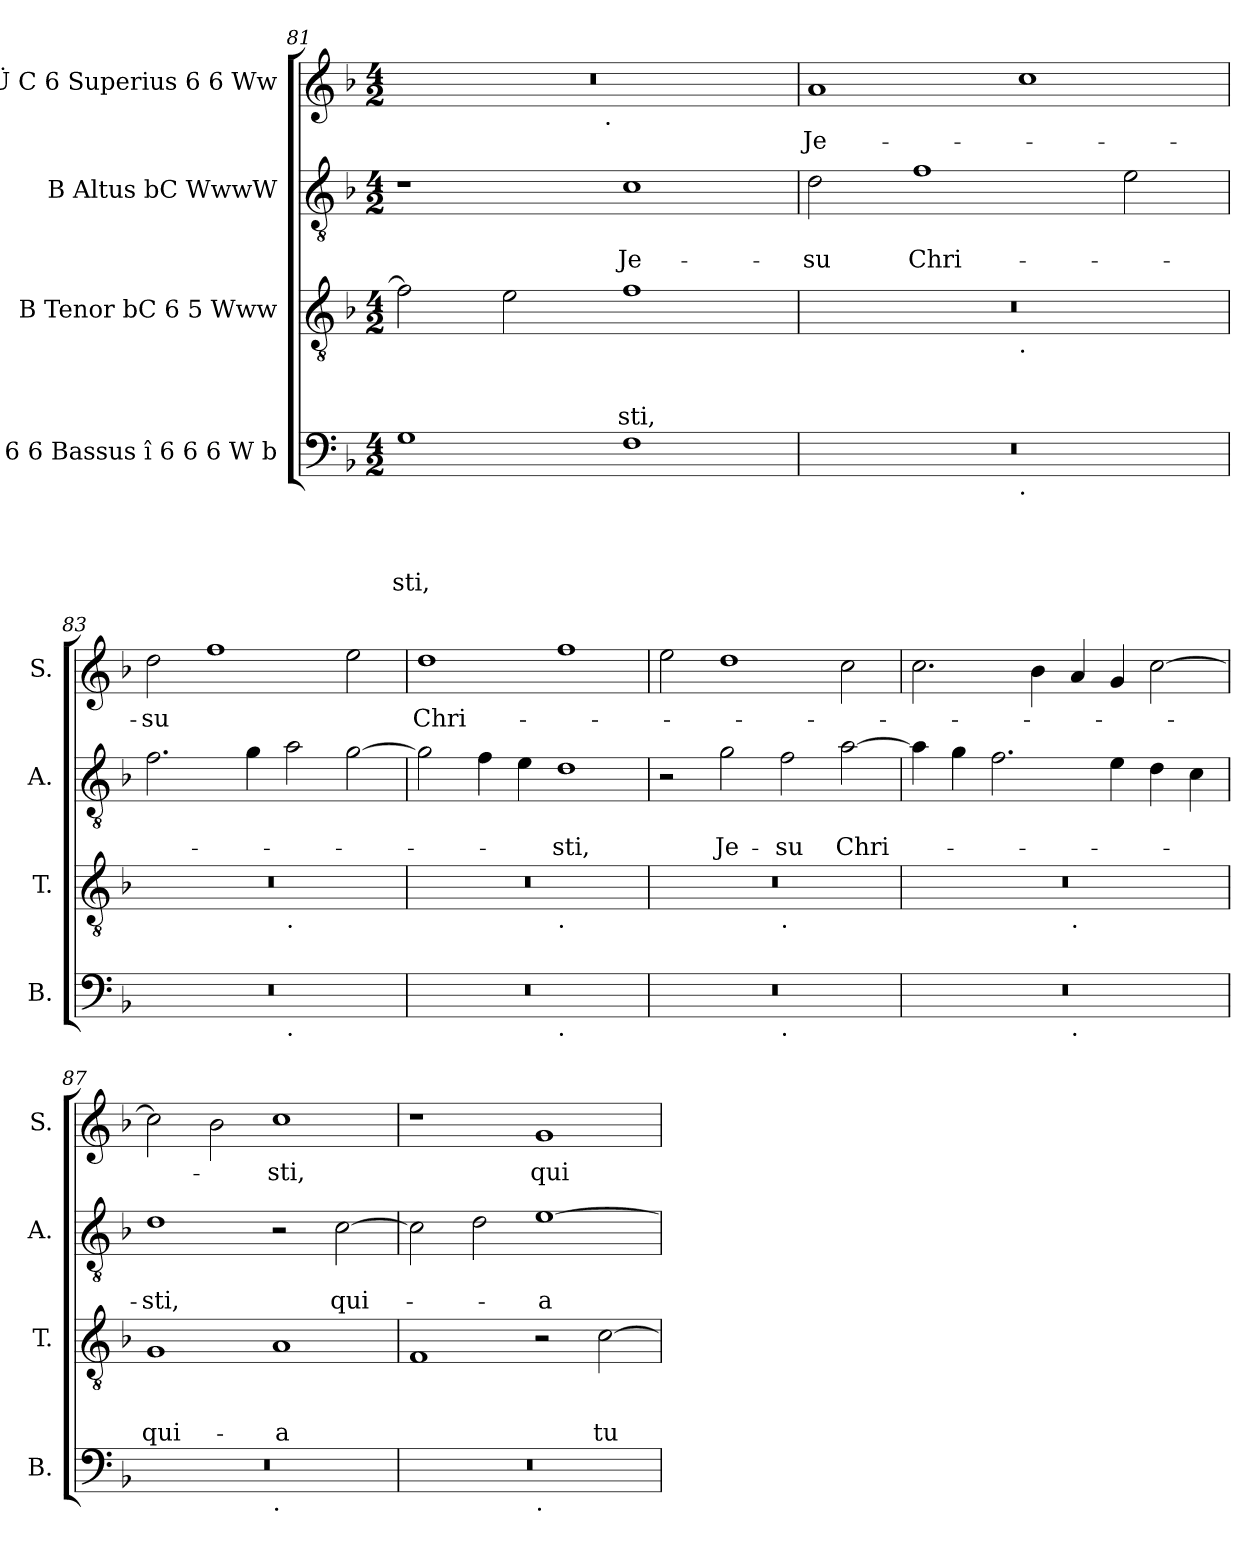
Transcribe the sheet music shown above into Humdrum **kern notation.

**kern	**text	**text	**text	**text	**kern	**text	**text	**text	**kern	**text	**text	**kern	**text
*part4	*part4	*part4	*part4	*part4	*part3	*part3	*part3	*part3	*part2	*part2	*part2	*part1	*part1
*staff4	*staff4	*staff4	*staff4	*staff4	*staff3	*staff3	*staff3	*staff3	*staff2	*staff2	*staff2	*staff1	*staff1
*I"C 6 6 Bassus î 6 6 6 W b	*	*	*	*	*I"B Tenor bC 6 5 Www	*	*	*	*I"B Altus bC WwwW	*	*	*I"b Ü C 6 Superius 6 6 Ww	*
*I'B.	*	*	*	*	*I'T.	*	*	*	*I'A.	*	*	*I'S.	*
*clefF4	*	*	*	*	*clefGv2	*	*	*	*clefGv2	*	*	*clefG2	*
*k[b-]	*	*	*	*	*k[b-]	*	*	*	*k[b-]	*	*	*k[b-]	*
*F:	*	*	*	*	*F:	*	*	*	*F:	*	*	*F:	*
*M4/2	*	*	*	*	*M4/2	*	*	*	*M4/2	*	*	*M4/2	*
=81	=81	=81	=81	=81	=81	=81	=81	=81	=81	=81	=81	=81	=81
!	!	!	!	!LO:LY:b	!	!	!	!	!	!	!	!	!
*	*	*	*	*	*	*	*	*	*	*	*	*^	*
1G	.	.	.	-sti,	2f\]	.	.	.	1r	.	.	0r	2ryy	.
.	.	.	.	.	2e\	.	.	.	.	.	.	.	4...ryy	.
!	!	!	!	!	!	!	!	!	!	!	!	!	!LO:TX:b:t=.	!
.	.	.	.	.	.	.	.	.	.	.	.	.	1ryy	.
!	!	!	!	!	!	!	!	!LO:LY:b	!	!	!LO:LY:b	!	!	!
1F	.	.	.	.	1f	.	.	-sti,	1c	.	Je-	.	.	.
.	.	.	.	.	.	.	.	.	.	.	.	.	32ryy	.
!!LO:LB:g=z
=82	=82	=82	=82	=82	=82	=82	=82	=82	=82	=82	=82	=82	=82	=82
!	!	!	!	!	!	!	!	!	!	!	!LO:LY:b	!	!	!LO:LY:b
*^	*	*	*	*	*^	*	*	*	*	*	*	*v	*v	*
0r	1ryy	.	.	.	.	0r	1ryy	.	.	.	2d\	.	-su	1a	Je-
!	!	!	!	!	!	!	!	!	!	!	!	!	!LO:LY:b	!	!
.	.	.	.	.	.	.	.	.	.	.	1f	.	Chri-	.	.
!	!	!	!	!	!	!	!LO:TX:b:t=.	!	!	!	!	!	!	!	!
!	!LO:TX:b:t=.	!	!	!	!	!	!	!	!	!	!	!	!	!	!
.	1ryy	.	.	.	.	.	1ryy	.	.	.	.	.	.	1cc	.
.	.	.	.	.	.	.	.	.	.	.	2e\	.	.	.	.
=83	=83	=83	=83	=83	=83	=83	=83	=83	=83	=83	=83	=83	=83	=83	=83
!	!	!	!	!	!	!	!	!	!	!	!	!	!	!	!LO:LY:b
0r	1ryy	.	.	.	.	0r	1ryy	.	.	.	2.f\	.	.	2dd\	-su
.	.	.	.	.	.	.	.	.	.	.	.	.	.	1ff	.
.	.	.	.	.	.	.	.	.	.	.	4g\	.	.	.	.
!	!	!	!	!	!	!	!LO:TX:b:t=.	!	!	!	!	!	!	!	!
!	!LO:TX:b:t=.	!	!	!	!	!	!	!	!	!	!	!	!	!	!
.	1ryy	.	.	.	.	.	1ryy	.	.	.	2a\	.	.	.	.
.	.	.	.	.	.	.	.	.	.	.	[>2g\	.	.	2ee\	.
=84	=84	=84	=84	=84	=84	=84	=84	=84	=84	=84	=84	=84	=84	=84	=84
!	!	!	!	!	!	!	!	!	!	!	!	!	!	!	!LO:LY:b
0r	1ryy	.	.	.	.	0r	1ryy	.	.	.	2g\]	.	.	1dd	Chri-
.	.	.	.	.	.	.	.	.	.	.	4f\	.	.	.	.
.	.	.	.	.	.	.	.	.	.	.	4e\	.	.	.	.
!	!	!	!	!	!	!	!LO:TX:b:t=.	!	!	!	!	!	!	!	!
!	!LO:TX:b:t=.	!	!	!	!	!	!	!	!	!	!	!	!	!	!
!	!	!	!	!	!	!	!	!	!	!	!	!	!LO:LY:b	!	!
.	1ryy	.	.	.	.	.	1ryy	.	.	.	1d	.	-sti,	1ff	.
=85	=85	=85	=85	=85	=85	=85	=85	=85	=85	=85	=85	=85	=85	=85	=85
0r	1ryy	.	.	.	.	0r	1ryy	.	.	.	2r	.	.	2ee\	.
!	!	!	!	!	!	!	!	!	!	!	!	!	!LO:LY:b	!	!
.	.	.	.	.	.	.	.	.	.	.	2g\	.	Je-	1dd	.
!	!	!	!	!	!	!	!LO:TX:b:t=.	!	!	!	!	!	!	!	!
!	!LO:TX:b:t=.	!	!	!	!	!	!	!	!	!	!	!	!	!	!
!	!	!	!	!	!	!	!	!	!	!	!	!	!LO:LY:b	!	!
.	1ryy	.	.	.	.	.	1ryy	.	.	.	2f\	.	-su	.	.
!	!	!	!	!	!	!	!	!	!	!	!	!	!LO:LY:b	!	!
.	.	.	.	.	.	.	.	.	.	.	[>2a\	.	Chri-	2cc\	.
=86	=86	=86	=86	=86	=86	=86	=86	=86	=86	=86	=86	=86	=86	=86	=86
0r	1ryy	.	.	.	.	0r	1ryy	.	.	.	4a\]	.	.	2.cc\	.
.	.	.	.	.	.	.	.	.	.	.	4g\	.	.	.	.
.	.	.	.	.	.	.	.	.	.	.	2.f\	.	.	.	.
.	.	.	.	.	.	.	.	.	.	.	.	.	.	4b-\	.
!	!	!	!	!	!	!	!LO:TX:b:t=.	!	!	!	!	!	!	!	!
!	!LO:TX:b:t=.	!	!	!	!	!	!	!	!	!	!	!	!	!	!
.	1ryy	.	.	.	.	.	1ryy	.	.	.	.	.	.	4a/	.
.	.	.	.	.	.	.	.	.	.	.	4e\	.	.	4g/	.
.	.	.	.	.	.	.	.	.	.	.	4d\	.	.	[>2cc\	.
.	.	.	.	.	.	.	.	.	.	.	4c\	.	.	.	.
!!LO:PB:g=z
=87	=87	=87	=87	=87	=87	=87	=87	=87	=87	=87	=87	=87	=87	=87	=87
!	!	!	!	!	!	!	!	!	!	!LO:LY:b	!	!	!LO:LY:b	!	!
*	*	*	*	*	*	*v	*v	*	*	*	*	*	*	*	*
0r	1ryy	.	.	.	.	1G	.	.	qui-	1d	.	-sti,	2cc\]	.
.	.	.	.	.	.	.	.	.	.	.	.	.	2b-\	.
!	!LO:TX:b:t=.	!	!	!	!	!	!	!	!	!	!	!	!	!
!	!	!	!	!	!	!	!	!	!LO:LY:b:rj	!	!	!	!	!LO:LY:b
.	1ryy	.	.	.	.	1A	.	.	-a	2r	.	.	1cc	-sti,
!	!	!	!	!	!	!	!	!	!	!	!	!LO:LY:b	!	!
.	.	.	.	.	.	.	.	.	.	[>2c\	.	qui-	.	.
=88	=88	=88	=88	=88	=88	=88	=88	=88	=88	=88	=88	=88	=88	=88
0r	1ryy	.	.	.	.	1F	.	.	.	2c\]	.	.	1r	.
.	.	.	.	.	.	.	.	.	.	2d\	.	.	.	.
!	!LO:TX:b:t=.	!	!	!	!	!	!	!	!	!	!	!	!	!
!	!	!	!	!	!	!	!	!	!	!	!	!LO:LY:b:rj	!	!LO:LY:b
.	1ryy	.	.	.	.	2r	.	.	.	[>1e	.	-a	1g	qui-
!	!	!	!	!	!	!	!	!	!LO:LY:b	!	!	!	!	!
.	.	.	.	.	.	[>2c\	.	.	tu	.	.	.	.	.
*v	*v	*	*	*	*	*	*	*	*	*	*	*	*	*
=	=	=	=	=	=	=	=	=	=	=	=	=	=
*-	*-	*-	*-	*-	*-	*-	*-	*-	*-	*-	*-	*-	*-
